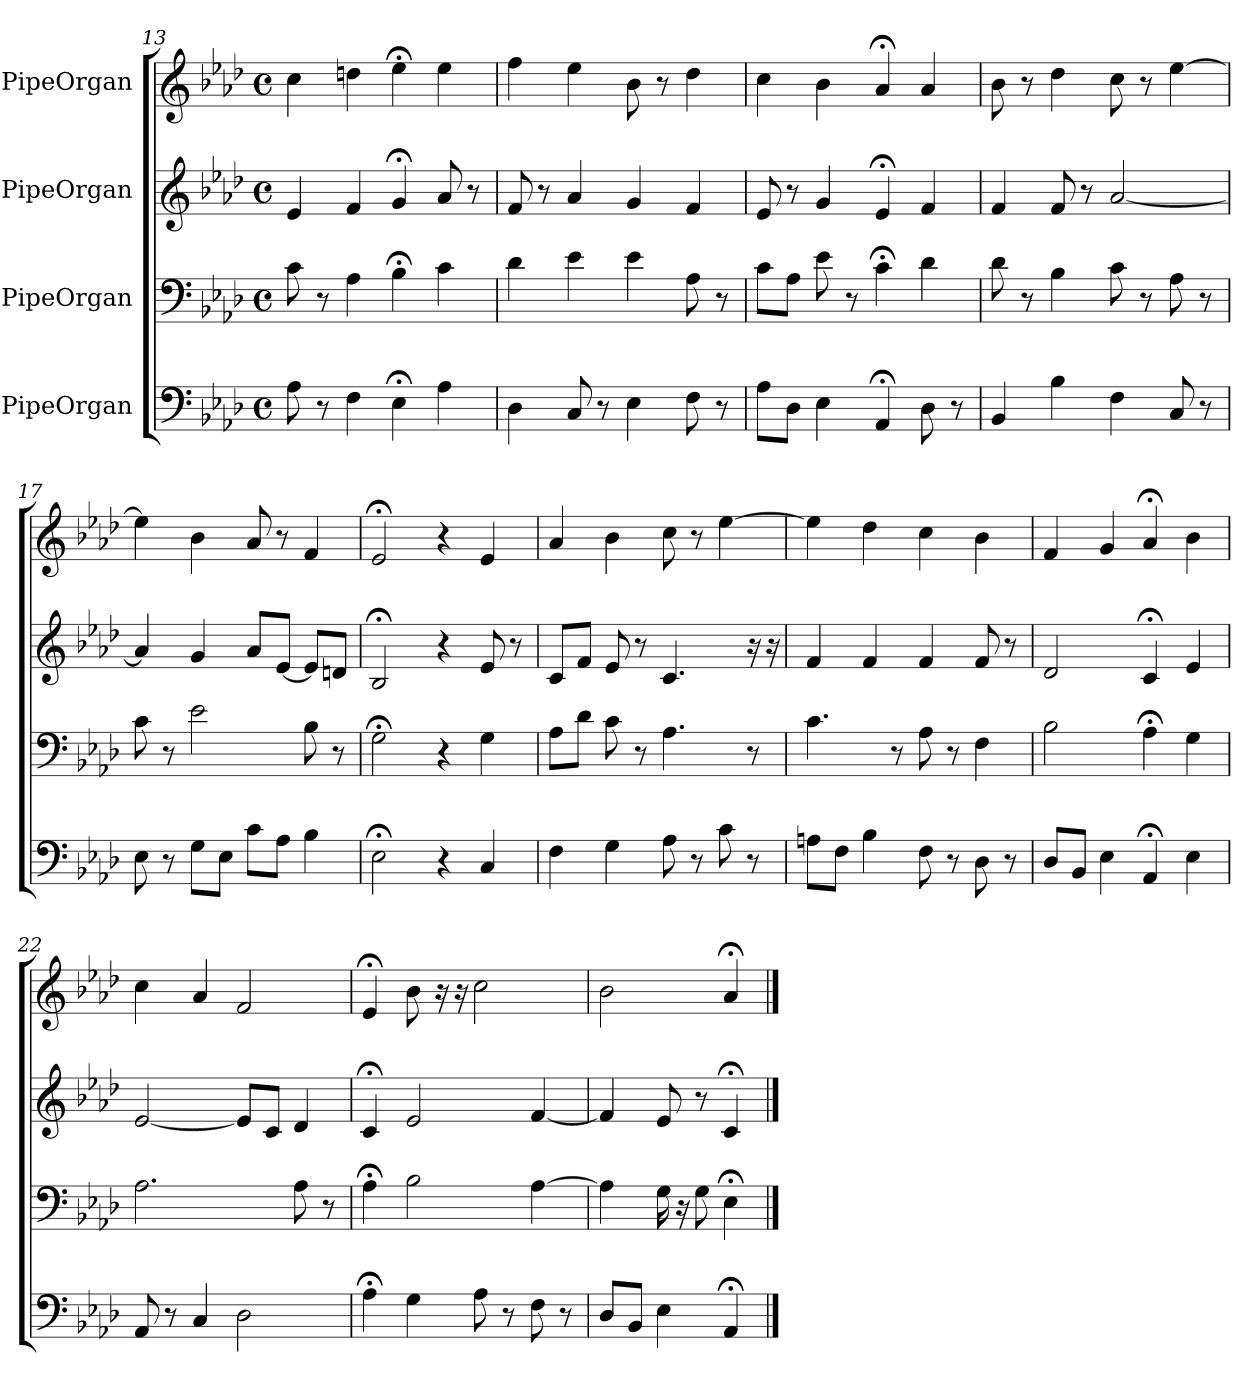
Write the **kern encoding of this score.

**kern	**kern	**kern	**kern
*part4	*part3	*part2	*part1
*staff4	*staff3	*staff2	*staff1
*I"PipeOrgan	*I"PipeOrgan	*I"PipeOrgan	*I"PipeOrgan
*clefF4	*clefF4	*clefG2	*clefG2
*k[b-e-a-d-]	*k[b-e-a-d-]	*k[b-e-a-d-]	*k[b-e-a-d-]
*A-:	*A-:	*A-:	*A-:
*M4/4	*M4/4	*M4/4	*M4/4
*met(c)	*met(c)	*met(c)	*met(c)
=13	=13	=13	=13
8A-	8c	4e-	4cc
8r	8r	.	.
4F	4A-	4f	4ddn
4E-;<	4B-;<	4g;<	4ee-;<
4A-	4c	8a-	4ee-
.	.	8r	.
=14	=14	=14	=14
4D-	4d-	8f	4ff
.	.	8r	.
8C	4e-	4a-	4ee-
8r	.	.	.
4E-	4e-	4g	8b-
.	.	.	8r
8F	8A-	4f	4dd-
8r	8r	.	.
=15	=15	=15	=15
8A-\L	8c\L	8e-	4cc
8D-\J	8A-\J	8r	.
4E-	8e-	4g	4b-
.	8r	.	.
4AA-;<	4c;<	4e-;<	4a-;<
8D-	4d-	4f	4a-
8r	.	.	.
=16	=16	=16	=16
4BB-	8d-	4f	8b-
.	8r	.	8r
4B-	4B-	8f	4dd-
.	.	8r	.
4F	8c	[2a-	8cc
.	8r	.	8r
8C	8A-	.	[4ee-
8r	8r	.	.
=17	=17	=17	=17
8E-	8c	4a-]	4ee-]
8r	8r	.	.
8G\L	2e-	4g	4b-
8E-\J	.	.	.
8c\L	.	8a-/L	8a-
8A-\J	.	[8e-/J	8r
4B-	8B-	8e-/L]	4f
.	8r	8dn/J	.
=18	=18	=18	=18
2E-;<	2G;<	2B-;<	2e-;<
4r	4r	4r	4r
4C	4G	8e-	4e-
.	.	8r	.
=19	=19	=19	=19
4F	8A-\L	8c/L	4a-
.	8d-\J	8f/J	.
4G	8c	8e-	4b-
.	8r	8r	.
8A-	4.A-	4.c	8cc
8r	.	.	8r
8c	.	.	[4ee-
8r	8r	16r	.
.	.	16r	.
=20	=20	=20	=20
8An\L	4.c	4f	4ee-]
8F\J	.	.	.
4B-	.	4f	4dd-
.	8r	.	.
8F	8A-	4f	4cc
8r	8r	.	.
8D-	4F	8f	4b-
8r	.	8r	.
=21	=21	=21	=21
8D-/L	2B-	2d-	4f
8BB-/J	.	.	.
4E-	.	.	4g
4AA-;<	4A-;<	4c;<	4a-;<
4E-	4G	4e-	4b-
=22	=22	=22	=22
8AA-	2.A-	[2e-	4cc
8r	.	.	.
4C	.	.	4a-
2D-	.	8e-/L]	2f
.	.	8c/J	.
.	8A-	4d-	.
.	8r	.	.
=23	=23	=23	=23
4A-;<	4A-;<	4c;<	4e-;<
4G	2B-	2e-	8b-
.	.	.	16r
.	.	.	16r
8A-	.	.	2cc
8r	.	.	.
8F	[4A-	[4f	.
8r	.	.	.
=24	=24	=24	=24
8D-/L	4A-]	4f]	2b-
8BB-/J	.	.	.
4E-	16G	8e-	.
.	16r	.	.
.	8G	8r	.
4AA-;<	4E-;<	4c;<	4a-;<
==	==	==	==
*-	*-	*-	*-
